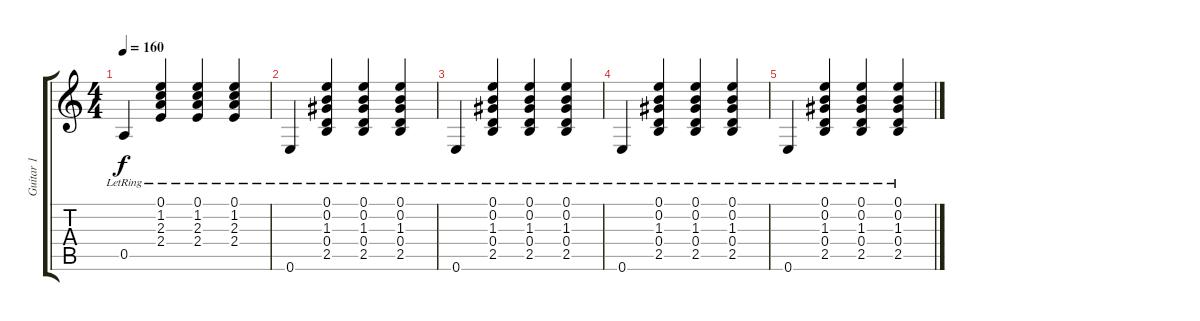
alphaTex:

\track ("Guitar 1" "Guitar 1") {instrument acousticguitarsteel}
\staff {score tabs}
\tuning (E4 B3 G3 D3 A2 E2) {hide}
\ts (4 4)
\tempo 160
\clef g2
\ks c
0.5{lr}.4{dy f} (0.1{lr} 1.2{lr} 2.3{lr} 2.4{lr}).4 (0.1{lr} 1.2{lr} 2.3{lr} 2.4{lr}).4 (0.1{lr} 1.2{lr} 2.3{lr} 2.4{lr}).4 |
0.6{lr}.4{volume 0} (0.1{lr} 0.2{lr} 1.3{lr} 0.4{lr} 2.5{lr}).4 (0.1{lr} 0.2{lr} 1.3{lr} 0.4{lr} 2.5{lr}).4 (0.1{lr} 0.2{lr} 1.3{lr} 0.4{lr} 2.5{lr}).4 |
0.6{lr}.4 (0.1{lr} 0.2{lr} 1.3{lr} 0.4{lr} 2.5{lr}).4 (0.1{lr} 0.2{lr} 1.3{lr} 0.4{lr} 2.5{lr}).4 (0.1{lr} 0.2{lr} 1.3{lr} 0.4{lr} 2.5{lr}).4 |
0.6{lr}.4 (0.1{lr} 0.2{lr} 1.3{lr} 0.4{lr} 2.5{lr}).4 (0.1{lr} 0.2{lr} 1.3{lr} 0.4{lr} 2.5{lr}).4 (0.1{lr} 0.2{lr} 1.3{lr} 0.4{lr} 2.5{lr}).4 |
0.6{lr}.4 (0.1{lr} 0.2{lr} 1.3{lr} 0.4{lr} 2.5{lr}).4 (0.1{lr} 0.2{lr} 1.3{lr} 0.4{lr} 2.5{lr}).4 (0.1{lr} 0.2{lr} 1.3{lr} 0.4{lr} 2.5{lr}).4
